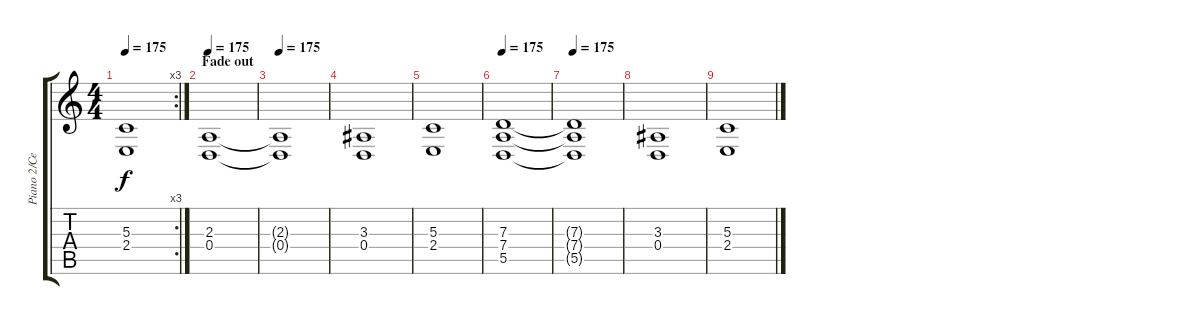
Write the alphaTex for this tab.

\track ("Piano 2/Cello" "Piano 2/Ce") {instrument acousticgrandpiano}
\staff {score tabs}
\tuning (E4 B3 G3 D3 A2 E2) {hide}
\rc 3
\ts (4 4)
\tempo 175
\clef g2
\ks c
(5.3 2.4).1{dy f volume 13} |
\section ("" "Fade out")
\tempo 175
(2.3 0.4).1{volume 9 instrument acousticgrandpiano} |
\tempo 175
(2.3{t} 0.4{t}).1 |
(3.3 0.4).1{volume 6} |
(5.3 2.4).1 |
\tempo 175
(7.3 7.4 5.5).1{volume 3} |
\tempo 175
(7.3{t} 7.4{t} 5.5{t}).1 |
(3.3 0.4).1{volume 0} |
(5.3 2.4).1
